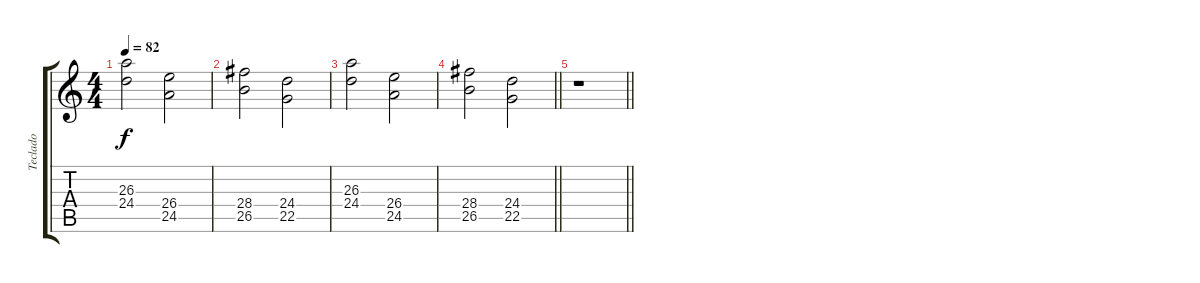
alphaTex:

\track ("Teclado" "Teclado") {instrument stringensemble1}
\staff {score tabs}
\tuning (E4 B3 G3 D3 A2 E2) {hide}
\ts (4 4)
\tempo 82
\clef g2
\ks c
(26.3 24.4).2{dy f volume 7 instrument rockorgan} (26.4 24.5).2 |
(28.4 26.5).2 (24.4 22.5).2 |
(26.3 24.4).2 (26.4 24.5).2 |
\barLineRight lightlight
(28.4 26.5).2 (24.4 22.5).2 |
\barLineRight lightlight
r.1
